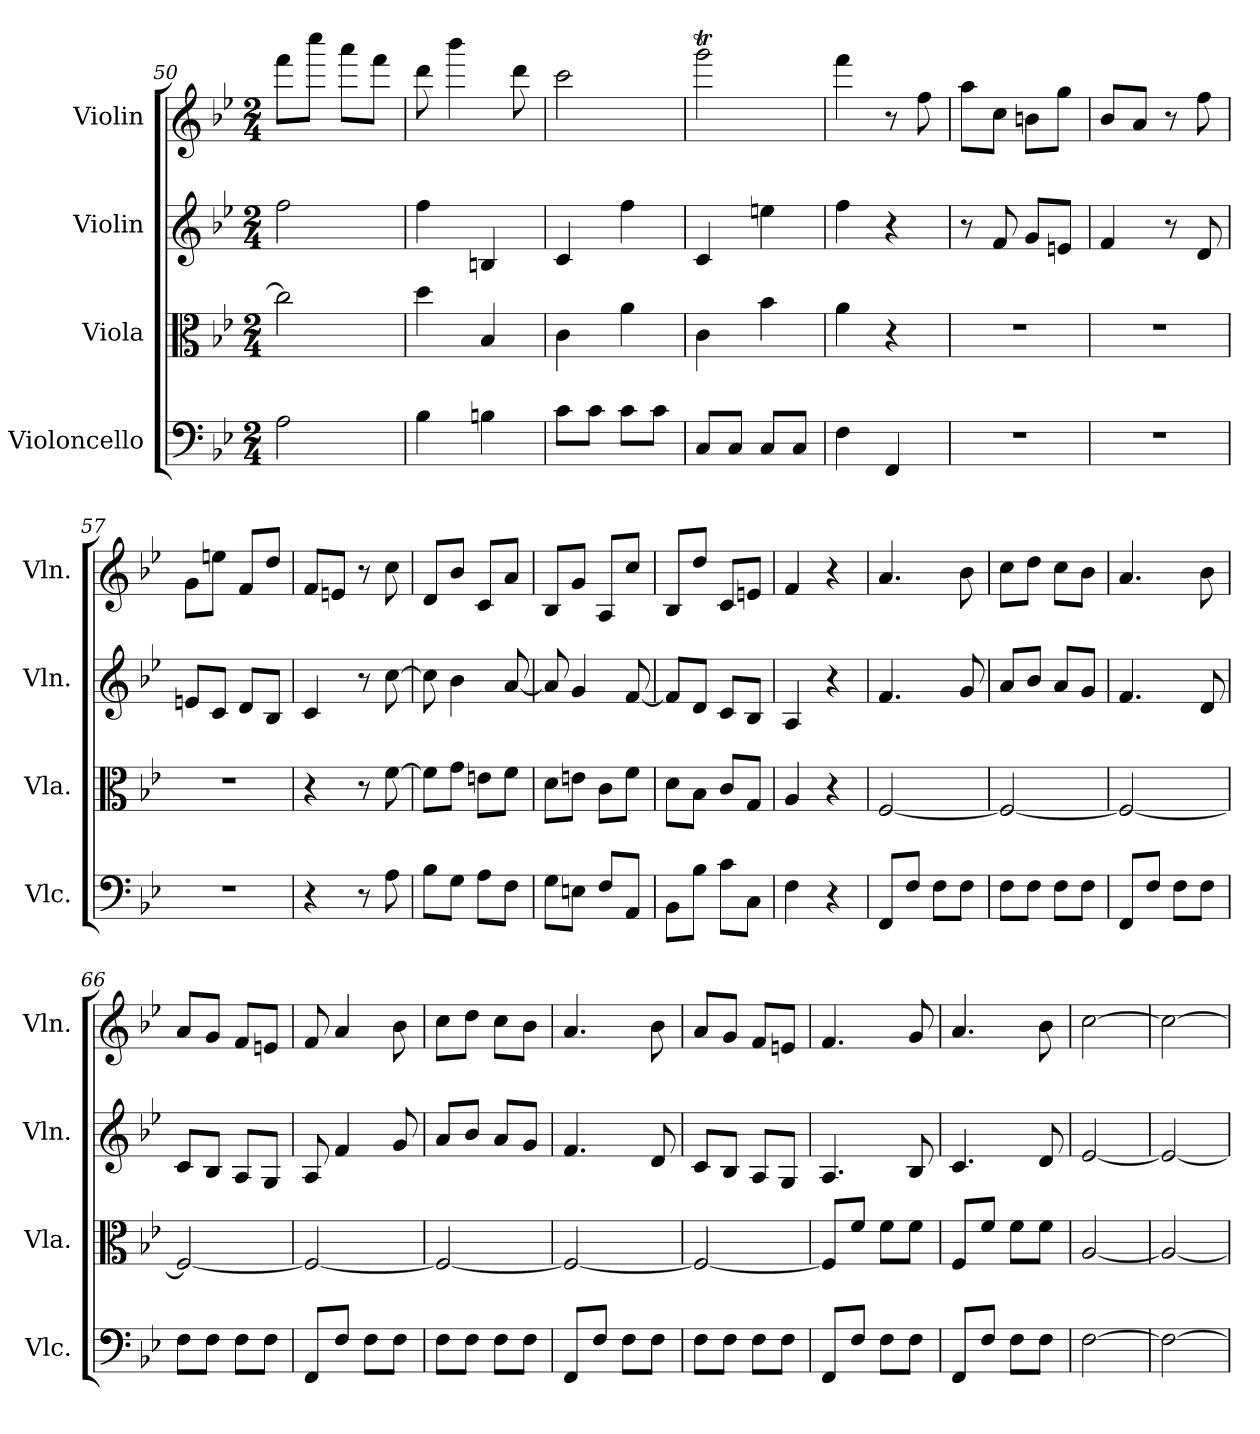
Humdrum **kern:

**kern	**kern	**kern	**kern
*part4	*part3	*part2	*part1
*staff4	*staff3	*staff2	*staff1
*I"Violoncello	*I"Viola	*I"Violin	*I"Violin
*I'Vlc.	*I'Vla.	*I'Vln.	*I'Vln.
*clefF4	*clefC3	*clefG2	*clefG2
*k[b-e-]	*k[b-e-]	*k[b-e-]	*k[b-e-]
*B-:	*B-:	*B-:	*B-:
*M2/4	*M2/4	*M2/4	*M2/4
=50	=50	=50	=50
2A\	2cc\]	2ff\	8fff\L
.	.	.	8cccc\J
.	.	.	8aaa\L
.	.	.	8fff\J
=51	=51	=51	=51
4B-\	4dd\	4ff\	8ddd\
.	.	.	4bbb-\
4Bn\	4B-/	4Bn/	.
.	.	.	8ddd\
=52	=52	=52	=52
8c\L	4c\	4c/	2ccc\
8c\J	.	.	.
8c\L	4a\	4ff\	.
8c\J	.	.	.
=53	=53	=53	=53
8C/L	4c\	4c/	2gggT\
8C/J	.	.	.
8C/L	4b-\	4een\	.
8C/J	.	.	.
=54	=54	=54	=54
4F\	4a\	4ff\	4fff\
4FF/	4r	4r	8r
.	.	.	8ff\
=55	=55	=55	=55
2r	2r	8r	8aa\L
.	.	8f/	8cc\J
.	.	8g/L	8bn\L
.	.	8en/J	8gg\J
=56	=56	=56	=56
2r	2r	4f/	8b-/L
.	.	.	8a/J
.	.	8r	8r
.	.	8d/	8ff\
=57	=57	=57	=57
2r	2r	8en/L	8g\L
.	.	8c/J	8een\J
.	.	8d/L	8f/L
.	.	8B-/J	8dd/J
=58	=58	=58	=58
4r	4r	4c/	8f/L
.	.	.	8en/J
8r	8r	8r	8r
8A\	[8f\	[8cc\	8cc\
=59	=59	=59	=59
8B-\L	8f\L]	8cc\]	8d/L
8G\J	8g\J	4b-\	8b-/J
8A\L	8en\L	.	8c/L
8F\J	8f\J	[8a/	8a/J
=60	=60	=60	=60
8G\L	8d\L	8a/]	8B-/L
8En\J	8en\J	4g/	8g/J
8F/L	8c\L	.	8A/L
8AA/J	8f\J	[8f/	8cc/J
=61	=61	=61	=61
8BB-\L	8d\L	8f/L]	8B-/L
8B-\J	8B-\J	8d/J	8dd/J
8c\L	8c/L	8c/L	8c/L
8C\J	8G/J	8B-/J	8en/J
=62	=62	=62	=62
4F\	4A/	4A/	4f/
4r	4r	4r	4r
=63	=63	=63	=63
8FF/L	[2F/	4.f/	4.a/
8F/J	.	.	.
8F\L	.	.	.
8F\J	.	8g/	8b-\
=64	=64	=64	=64
8F\L	2F/_	8a/L	8cc\L
8F\J	.	8b-/J	8dd\J
8F\L	.	8a/L	8cc\L
8F\J	.	8g/J	8b-\J
=65	=65	=65	=65
8FF/L	2F/_	4.f/	4.a/
8F/J	.	.	.
8F\L	.	.	.
8F\J	.	8d/	8b-\
=66	=66	=66	=66
8F\L	2F/_	8c/L	8a/L
8F\J	.	8B-/J	8g/J
8F\L	.	8A/L	8f/L
8F\J	.	8G/J	8en/J
=67	=67	=67	=67
8FF/L	2F/_	8A/	8f/
8F/J	.	4f/	4a/
8F\L	.	.	.
8F\J	.	8g/	8b-\
=68	=68	=68	=68
8F\L	2F/_	8a/L	8cc\L
8F\J	.	8b-/J	8dd\J
8F\L	.	8a/L	8cc\L
8F\J	.	8g/J	8b-\J
=69	=69	=69	=69
8FF/L	2F/_	4.f/	4.a/
8F/J	.	.	.
8F\L	.	.	.
8F\J	.	8d/	8b-\
=70	=70	=70	=70
8F\L	2F/_	8c/L	8a/L
8F\J	.	8B-/J	8g/J
8F\L	.	8A/L	8f/L
8F\J	.	8G/J	8en/J
=71	=71	=71	=71
8FF/L	8F/L]	4.A/	4.f/
8F/J	8f/J	.	.
8F\L	8f\L	.	.
8F\J	8f\J	8B-/	8g/
=72	=72	=72	=72
8FF/L	8F/L	4.c/	4.a/
8F/J	8f/J	.	.
8F\L	8f\L	.	.
8F\J	8f\J	8d/	8b-\
=73	=73	=73	=73
[2F\	[2A/	[2e-/	[2cc\
=74	=74	=74	=74
2F\_	2A/_	2e-/_	2cc\_
=	=	=	=
*-	*-	*-	*-
